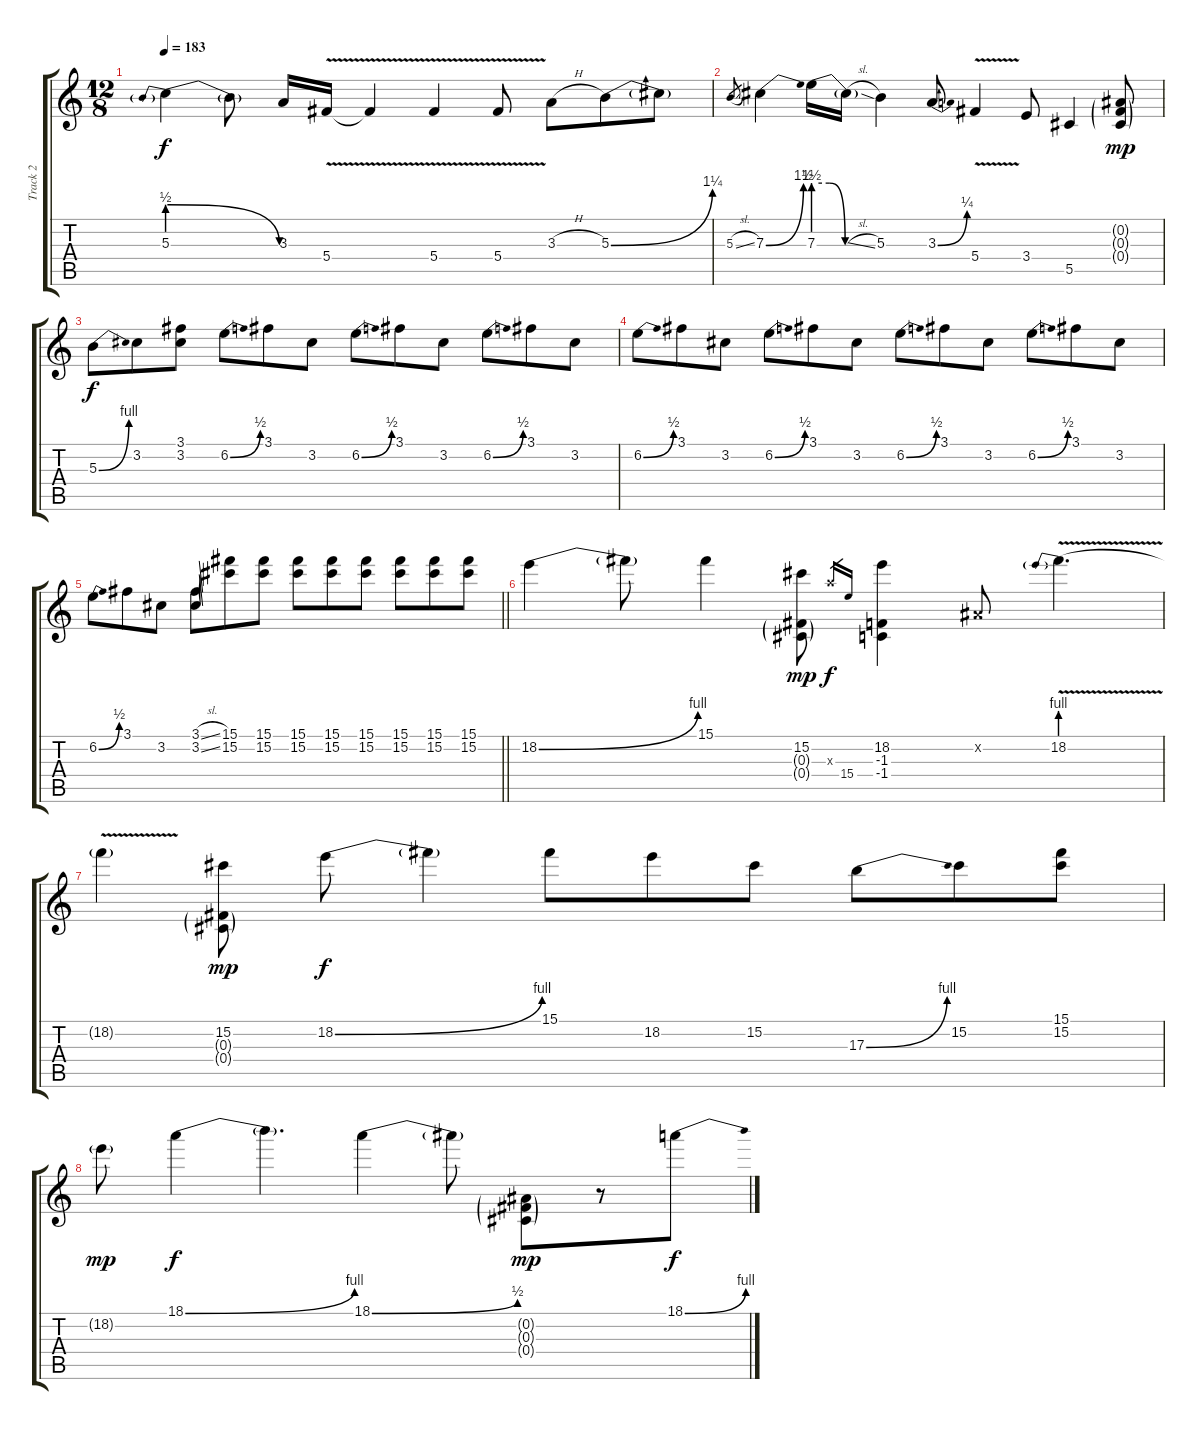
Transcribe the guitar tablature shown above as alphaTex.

\track ("Track 2" "Track 2") {instrument overdrivenguitar}
\staff {score tabs}
\tuning (Eb4 Bb3 Gb3 Db3 Ab2 Eb2) {hide}
\ts (12 8)
\tempo 183
\clef g2
\ks c
5.3{be (prebendrelease 0 2 60 0)}.4{dy f} 5.3{t}.8 3.3.16 5.4{v}.16 5.4{t}.4 5.4{v}.4 5.4{v}.8 3.3{h}.8 5.3{be (bend 0 0 60 5)}.8 5.3{t}.8 |
5.3{sl}.8{gr} 7.3{be (bend 0 0 60 6)}.4 7.3{be (custom 0 6 15 6 30 0 60 0)}.16 7.3{sl t}.16 5.3.4 3.3{be (bend 0 0 60 1)}.8 5.4{v}.4 3.4.8 5.5.4 (0.2{g} 0.3{g} 0.4{g}).8{dy mp} |
5.3{be (bend 0 0 60 4)}.8{dy f} 3.2.8 (3.1 3.2).8 6.2{be (bend 0 0 60 2)}.8 3.1.8 3.2.8 6.2{be (bend 0 0 60 2)}.8 3.1.8 3.2.8 6.2{be (bend 0 0 60 2)}.8 3.1.8 3.2.8 |
6.2{be (bend 0 0 60 2)}.8 3.1.8 3.2.8 6.2{be (bend 0 0 60 2)}.8 3.1.8 3.2.8 6.2{be (bend 0 0 60 2)}.8 3.1.8 3.2.8 6.2{be (bend 0 0 60 2)}.8 3.1.8 3.2.8 |
\barLineRight lightlight
6.2{be (bend 0 0 60 2)}.8 3.1.8 3.2.8 (3.1{sl} 3.2{sl}).8 (15.1 15.2).8 (15.1 15.2).8 (15.1 15.2).8 (15.1 15.2).8 (15.1 15.2).8 (15.1 15.2).8 (15.1 15.2).8 (15.1 15.2).8 |
18.2{be (bend 0 0 60 4)}.4 18.2{t}.8 15.1.4 (15.2 0.3{g} 0.4{g}).8{dy mp} 15.3{x}.16{gr dy f} 15.4.16{gr} (18.2 -1.3 -1.4).4 0.2{x}.8 18.2{be (prebend 0 4 60 4) v}.4{d} |
18.2{t}.4 (15.2 0.3{g} 0.4{g}).8{dy mp} 18.2{be (bend 0 0 60 4)}.8{dy f} 18.2{t}.4 15.1.8 18.2.8 15.2.8 17.3{be (bend 0 0 60 4)}.8 15.2.8 (15.1 15.2).8 |
18.2{g}.8{dy mp} 18.1{be (bend 0 0 60 4)}.4{dy f} 18.1{t}.4{d} 18.1{be (bend 0 0 60 2)}.4 18.1{t}.8 (0.2{g} 0.3{g} 0.4{g}).8{dy mp} r.8 18.1{be (bend 0 0 60 4)}.8{dy f}
